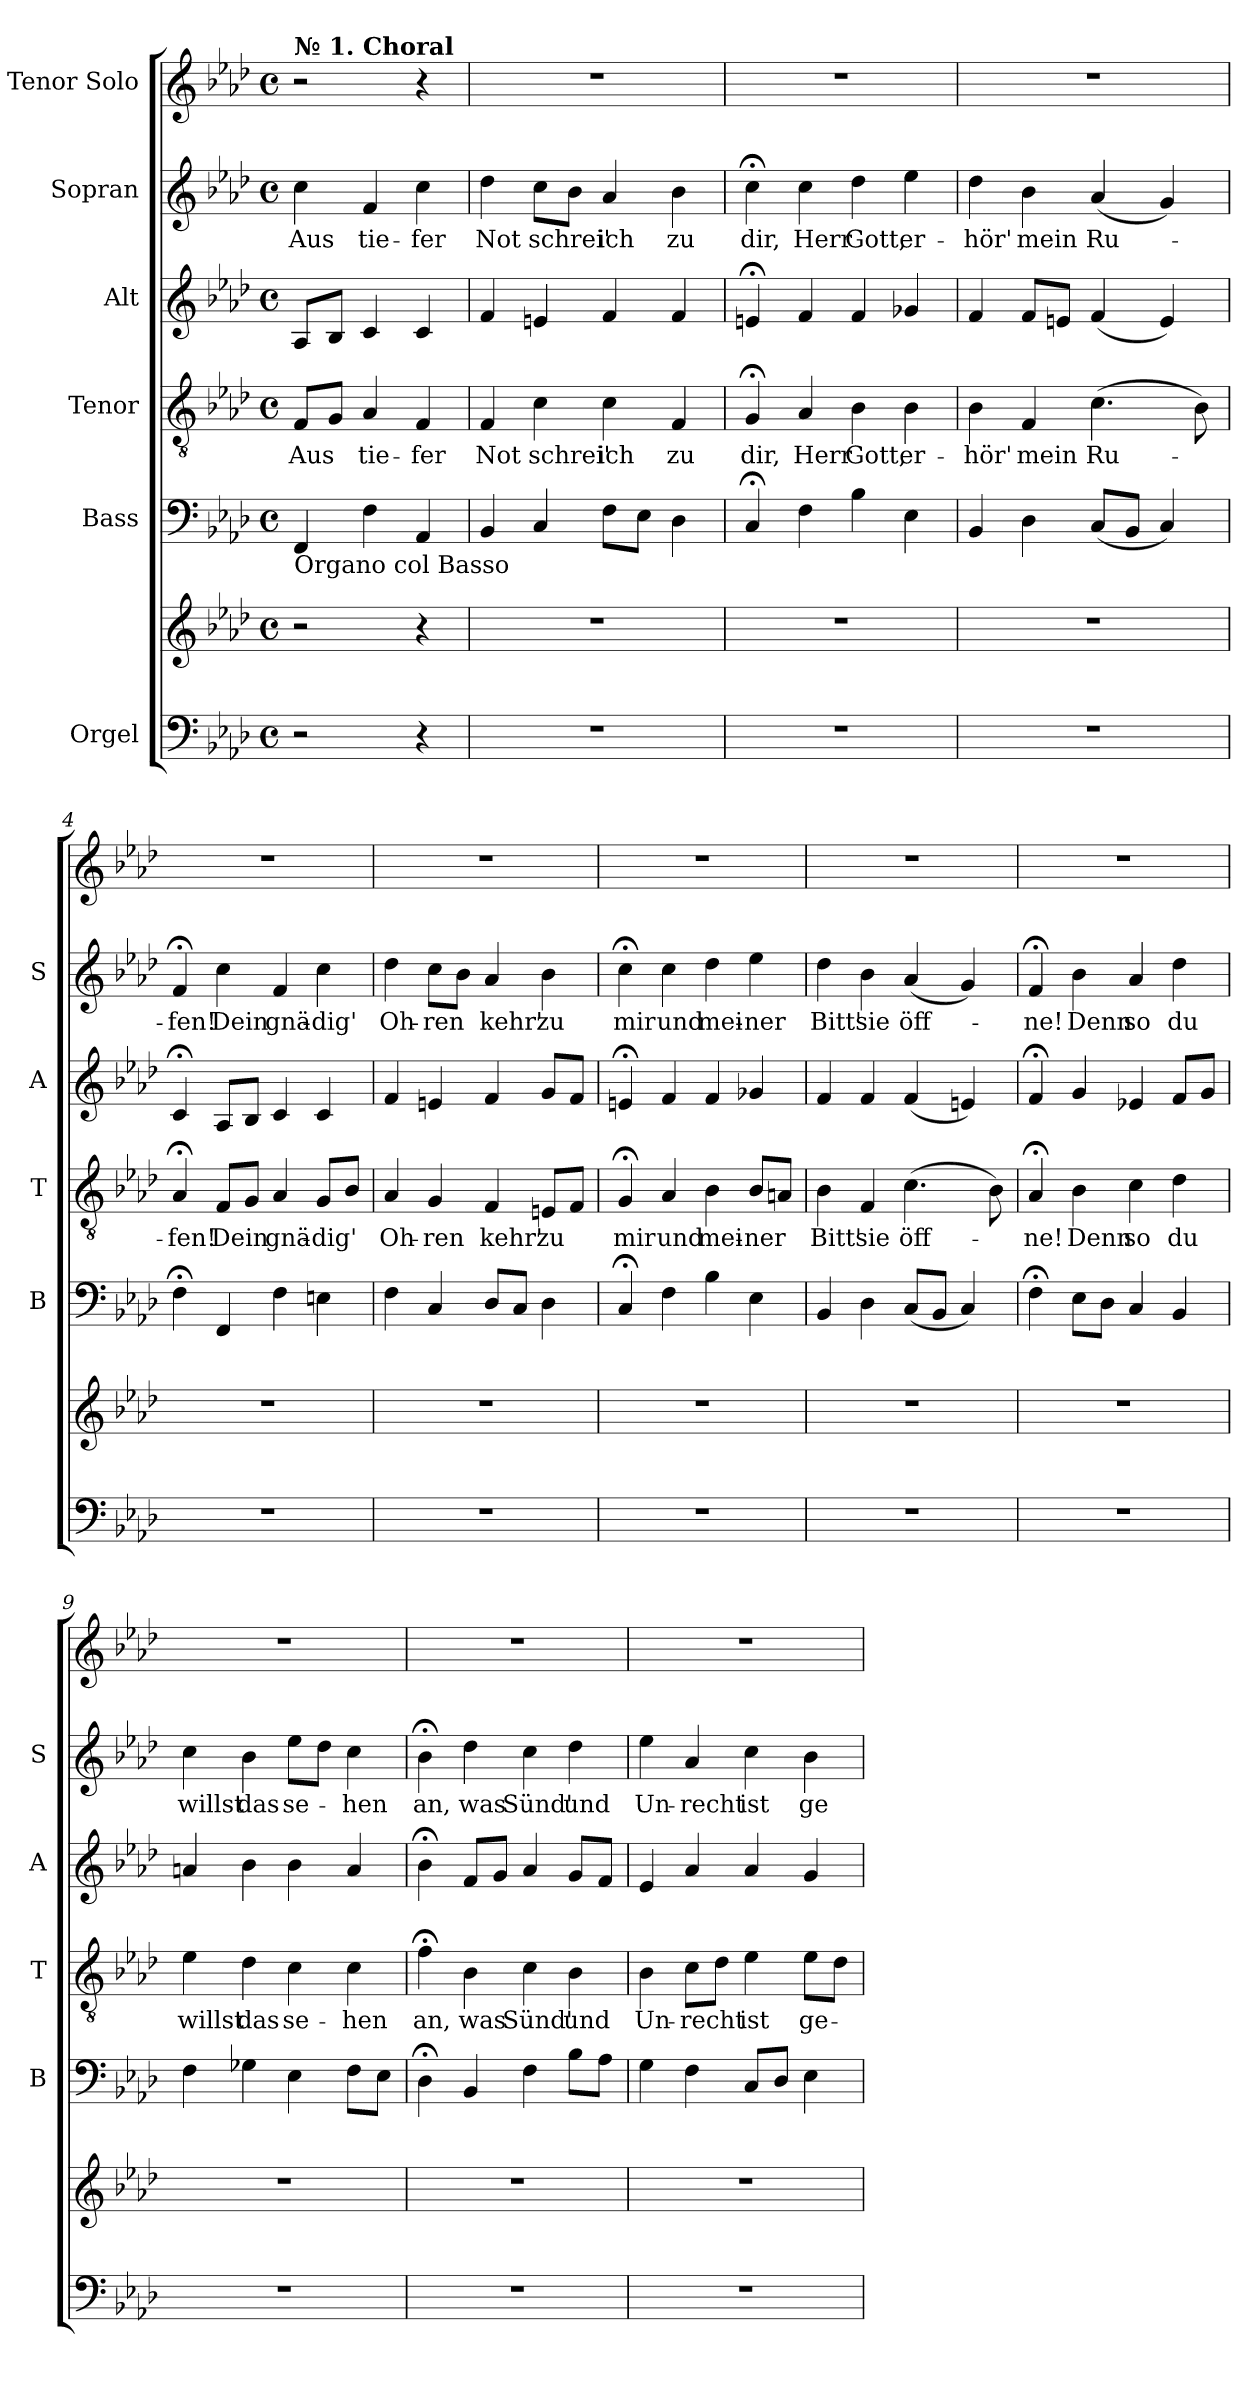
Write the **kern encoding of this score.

**kern	**kern	**kern	**kern	**text	**kern	**kern	**text	**kern
*part6	*part6	*part5	*part4	*part4	*part3	*part2	*part2	*part1
*staff7	*staff6	*staff5	*staff4	*staff4	*staff3	*staff2	*staff2	*staff1
*I"Orgel	*	*I"Bass	*I"Tenor	*	*I"Alt	*I"Sopran	*	*I"Tenor Solo
*	*	*I'B	*I'T	*	*I'A	*I'S	*	*
*clefF4	*clefG2	*clefF4	*clefGv2	*	*clefG2	*clefG2	*	*clefG2
*k[b-e-a-d-]	*k[b-e-a-d-]	*k[b-e-a-d-]	*k[b-e-a-d-]	*	*k[b-e-a-d-]	*k[b-e-a-d-]	*	*k[b-e-a-d-]
*M4/4	*M4/4	*M4/4	*M4/4	*	*M4/4	*M4/4	*	*M4/4
*met(c)	*met(c)	*met(c)	*met(c)	*	*met(c)	*met(c)	*	*met(c)
*MM100	*MM100	*MM100	*MM100	*	*MM100	*MM100	*	*MM100
=	=	=	=	=	=	=	=	=
!	!	!	!	!	!	!	!	!LO:TX:a:B:t=№ 1. Choral
!	!	!LO:TX:b:t=Organo col Basso	!	!	!	!	!	!
2r	2r	4FF/	8F/L	Aus	8A-/L	4cc\	Aus	2r
.	.	.	8G/J	.	8B-/J	.	.	.
.	.	4F\	4A-/	tie-	4c/	4f/	tie-	.
4r	4r	4AA-/	4F/	-fer	4c/	4cc\	-fer	4r
=1	=1	=1	=1	=1	=1	=1	=1	=1
1r	1r	4BB-/	4F/	Not	4f/	4dd-\	Not	1r
.	.	4C/	4c\	schrei'	4en/	8cc\L	schrei'	.
.	.	.	.	.	.	8b-\J	.	.
.	.	8F\L	4c\	ich	4f/	4a-/	ich	.
.	.	8E-\J	.	.	.	.	.	.
.	.	4D-\	4F/	zu	4f/	4b-\	zu	.
=2	=2	=2	=2	=2	=2	=2	=2	=2
1r	1r	4C;</	4G;</	dir,	4en;</	4cc;<\	dir,	1r
.	.	4F\	4A-/	Herr	4f/	4cc\	Herr	.
.	.	4B-\	4B-\	Gott,	4f/	4dd-\	Gott,	.
.	.	4E-\	4B-\	er-	4g-X/	4ee-\	er-	.
=3	=3	=3	=3	=3	=3	=3	=3	=3
1r	1r	4BB-/	4B-\	-hör'	4f/	4dd-\	-hör'	1r
.	.	4D-\	4F/	mein	8f/L	4b-\	mein	.
.	.	.	.	.	8en/J	.	.	.
.	.	(8C/L	(4.c\	Ru-	(4f/	(4a-/	Ru-	.
.	.	8BB-/J	.	.	.	.	.	.
.	.	4C/)	.	.	4e/)	4g/)	.	.
.	.	.	8B-\)	.	.	.	.	.
=4	=4	=4	=4	=4	=4	=4	=4	=4
1r	1r	4F;<\	4A-;</	-fen!	4c;</	4f;</	-fen!	1r
.	.	4FF/	8F/L	Dein	8A-/L	4cc\	Dein	.
.	.	.	8G/J	.	8B-/J	.	.	.
.	.	4F\	4A-/	gnä-	4c/	4f/	gnä-	.
.	.	4En\	8G/L	-dig'	4c/	4cc\	-dig'	.
.	.	.	8B-/J	.	.	.	.	.
!!LO:LB:g=z
=5	=5	=5	=5	=5	=5	=5	=5	=5
1r	1r	4F\	4A-/	Oh-	4f/	4dd-\	Oh-	1r
.	.	4C/	4G/	-ren	4en/	8cc\L	-ren	.
.	.	.	.	.	.	8b-\J	.	.
.	.	8D-/L	4F/	kehr'	4f/	4a-/	kehr'	.
.	.	8C/J	.	.	.	.	.	.
.	.	4D-\	8En/L	zu	8g/L	4b-\	zu	.
.	.	.	8F/J	.	8f/J	.	.	.
=6	=6	=6	=6	=6	=6	=6	=6	=6
1r	1r	4C;</	4G;</	mir	4en;</	4cc;<\	mir	1r
.	.	4F\	4A-/	und	4f/	4cc\	und	.
.	.	4B-\	4B-\	mei-	4f/	4dd-\	mei-	.
.	.	4E-\	8B-/L	-ner	4g-X/	4ee-\	-ner	.
.	.	.	8An/J	.	.	.	.	.
=7	=7	=7	=7	=7	=7	=7	=7	=7
1r	1r	4BB-/	4B-\	Bitt'	4f/	4dd-\	Bitt'	1r
.	.	4D-\	4F/	sie	4f/	4b-\	sie	.
.	.	(8C/L	(4.c\	öff-	(4f/	(4a-/	öff-	.
.	.	8BB-/J	.	.	.	.	.	.
.	.	4C/)	.	.	4en/)	4g/)	.	.
.	.	.	8B-\)	.	.	.	.	.
=8	=8	=8	=8	=8	=8	=8	=8	=8
1r	1r	4F;<\	4A-;</	-ne!	4f;</	4f;</	-ne!	1r
.	.	8E-\L	4B-\	Denn	4g/	4b-\	Denn	.
.	.	8D-\J	.	.	.	.	.	.
.	.	4C/	4c\	so	4e-X/	4a-/	so	.
.	.	4BB-/	4d-\	du	8f/L	4dd-\	du	.
.	.	.	.	.	8g/J	.	.	.
=9	=9	=9	=9	=9	=9	=9	=9	=9
1r	1r	4F\	4e-\	willst	4an/	4cc\	willst	1r
.	.	4G-X\	4d-\	das	4b-\	4b-\	das	.
.	.	4E-\	4c\	se-	4b-\	8ee-\L	se-	.
.	.	.	.	.	.	8dd-\J	.	.
.	.	8F\L	4c\	-hen	4a/	4cc\	-hen	.
.	.	8E-\J	.	.	.	.	.	.
!!LO:LB:g=z
=10	=10	=10	=10	=10	=10	=10	=10	=10
1r	1r	4D-;<\	4f;<\	an,	4b-;<\	4b-;<\	an,	1r
.	.	4BB-/	4B-\	was	8f/L	4dd-\	was	.
.	.	.	.	.	8g/J	.	.	.
.	.	4F\	4c\	Sünd'	4a-/	4cc\	Sünd'	.
.	.	8B-\L	4B-\	und	8g/L	4dd-\	und	.
.	.	8A-\J	.	.	8f/J	.	.	.
=11	=11	=11	=11	=11	=11	=11	=11	=11
1r	1r	4G\	4B-\	Un-	4e-/	4ee-\	Un-	1r
.	.	4F\	8c\L	-recht	4a-/	4a-/	-recht	.
.	.	.	8d-\J	.	.	.	.	.
.	.	8C/L	4e-\	ist	4a-/	4cc\	ist	.
.	.	8D-/J	.	.	.	.	.	.
.	.	4E-\	8e-\L	ge-	4g/	4b-\	ge-	.
.	.	.	8d-\J	.	.	.	.	.
=	=	=	=	=	=	=	=	=
*-	*-	*-	*-	*-	*-	*-	*-	*-
